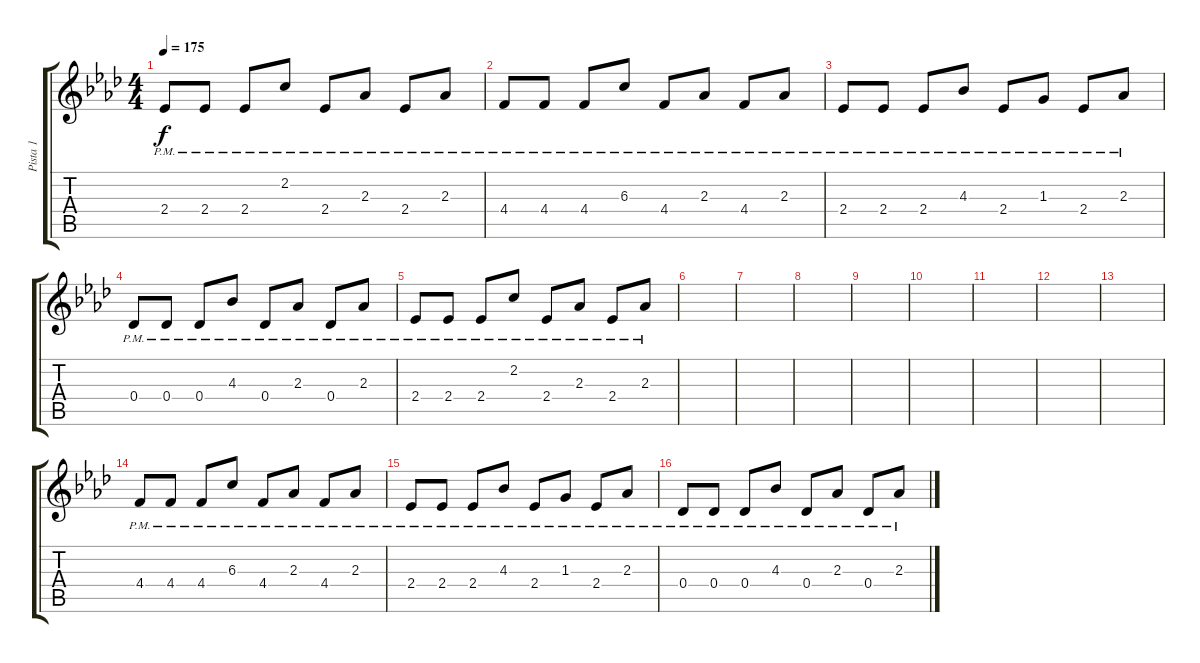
\track ("Pista 1" "Pista 1") {instrument overdrivenguitar}
\staff {score tabs}
\tuning (Eb4 Bb3 Gb3 Db3 Ab2 Eb2) {hide}
\ts (4 4)
\tempo 175
\clef g2
\ks fminor
2.4{pm}.8{dy f} 2.4{pm}.8 2.4{pm}.8 2.2{pm}.8 2.4{pm}.8 2.3{pm}.8 2.4{pm}.8 2.3{pm}.8 |
4.4{pm}.8 4.4{pm}.8 4.4{pm}.8 6.3{pm}.8 4.4{pm}.8 2.3{pm}.8 4.4{pm}.8 2.3{pm}.8 |
2.4{pm}.8 2.4{pm}.8 2.4{pm}.8 4.3{pm}.8 2.4{pm}.8 1.3{pm}.8 2.4{pm}.8 2.3{pm}.8 |
0.4{pm}.8 0.4{pm}.8 0.4{pm}.8 4.3{pm}.8 0.4{pm}.8 2.3{pm}.8 0.4{pm}.8 2.3{pm}.8 |
2.4{pm}.8 2.4{pm}.8 2.4{pm}.8 2.2{pm}.8 2.4{pm}.8 2.3{pm}.8 2.4{pm}.8 2.3{pm}.8 |
|
|
|
|
|
|
|
|
4.4{pm}.8 4.4{pm}.8 4.4{pm}.8 6.3{pm}.8 4.4{pm}.8 2.3{pm}.8 4.4{pm}.8 2.3{pm}.8 |
2.4{pm}.8 2.4{pm}.8 2.4{pm}.8 4.3{pm}.8 2.4{pm}.8 1.3{pm}.8 2.4{pm}.8 2.3{pm}.8 |
0.4{pm}.8 0.4{pm}.8 0.4{pm}.8 4.3{pm}.8 0.4{pm}.8 2.3{pm}.8 0.4{pm}.8 2.3{pm}.8
